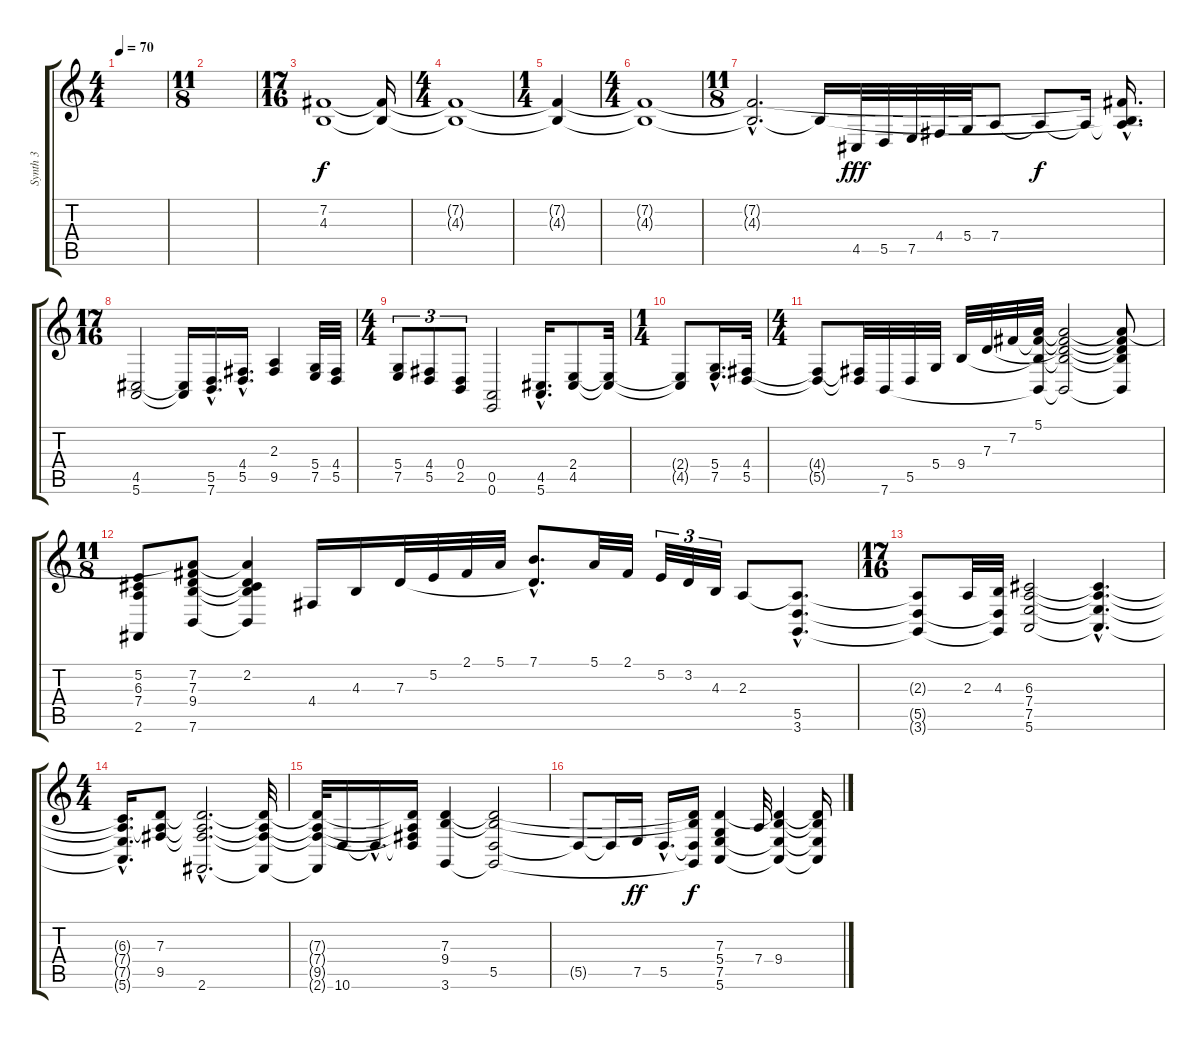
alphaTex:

\track ("Synth 3" "Synth 3") {instrument drawbarorgan}
\staff {score tabs}
\tuning (E4 B3 G3 D3 A2 E2) {hide}
\ts (4 4)
\tempo 70
\clef g2
\ks c
|
\ts (11 8)
|
\ts (17 16)
(7.2 4.3).1{volume 10} (7.2{t} 4.3{t}).16 |
\ts (4 4)
(7.2{t} 4.3{t}).1 |
\ts (1 4)
(7.2{t} 4.3{t}).4 |
\ts (4 4)
(7.2{t} 4.3{t}).1 |
\ts (11 8)
(7.2{hac t} 4.3{hac t}).2{d} 4.3{t}.16 4.5.32{dy fff} 5.5.32 7.5.32 4.4.32 5.4.32 7.4.8 7.4{t}.8{dy f} 7.4{t}.16 (7.2{hac t} 4.3{hac t} 7.4{hac t}).16{d} |
\ts (17 16)
(4.5 5.6).2{volume 14} (4.5{t} 5.6{t}).16 (5.5{hac} 7.6{hac}).16{d} (4.4{hac} 5.5{hac}).16{d} (2.3 9.5).4 (5.4 7.5).32 (4.4 5.5).32 |
\ts (4 4)
(5.4 7.5).8{tu (3 2)} (4.4 5.5).8{tu (3 2)} (0.4 2.5).8{tu (3 2)} (0.5 0.6).2 (4.5{hac} 5.6{hac}).16{d} (2.4 4.5).8 (2.4{t} 4.5{t}).32 |
\ts (1 4)
(2.4{t} 4.5{t}).8 (5.4{hac} 7.5{hac}).16{d} (4.4 5.5).32 |
\ts (4 4)
(4.4{t} 5.5{t}).8 (4.4{t} 5.5{t}).32 7.6.32 5.5.32 5.4.32 9.4.32 7.3.32 7.2.32 (5.1 7.2{t} 9.4{t} 7.6{t}).32 (5.1{t} 7.2{t} 7.3{t} 9.4{t} 7.6{t}).2 (5.1{t} 7.2{t} 7.3{t} 9.4{t} 7.6{t}).8 |
\ts (11 8)
(5.2 6.3 7.4 2.6).8 (5.1{t} 7.2 7.3 9.4 7.6).8 (5.1{t} 2.2 7.3{t} 9.4{t} 7.6{t}).4 4.4.16 4.3.16 7.3.32 5.2.32 2.1.32 5.1.32 (7.1{hac} 7.3{hac t}).8{d} 5.1.32 2.1.32 5.2.32{tu (3 2)} 3.2.32{tu (3 2)} 4.3.32{tu (3 2)} 2.3.8 (2.3{hac t} 5.5{hac} 3.6{hac}).8{d} |
\ts (17 16)
(2.3{t} 5.5{t} 3.6{t}).8 2.3.32 (4.3 5.5{t} 3.6{t}).32 (6.3 7.4 7.5 5.6).2{volume 16} (6.3{hac t} 7.4{hac t} 7.5{hac t} 5.6{hac t}).4{d} |
\ts (4 4)
(6.3{hac t} 7.4{hac t} 7.5{hac t} 5.6{hac t}).16{d} (7.3 7.4{t} 9.5).8 (7.3{hac t} 7.4{hac t} 9.5{hac t} 2.6{hac}).2{d} (7.3{t} 7.4{t} 9.5{t} 2.6{t}).32 |
(7.3{t} 7.4{t} 9.5{t} 2.6{t}).32 10.6.16 10.6{hac t}.16{d} (7.3{t} 7.4{t} 9.5{t} 10.6{t}).16 (7.3 9.4 3.6).4 (7.3{t} 9.4{t} 5.5 3.6{t}).2 |
5.5{t}.8 5.5{t}.16 7.5.16{dy ff} 5.5{hac}.16{d} (7.3{t} 9.4{t} 5.5{t} 3.6{t}).16{dy f} (7.3 5.4 7.5 5.6).4 7.4.32 (7.3{t} 9.4 7.5{t} 5.6{t}).4 (7.3{t} 9.4{t} 7.5{t} 5.6{t}).16
